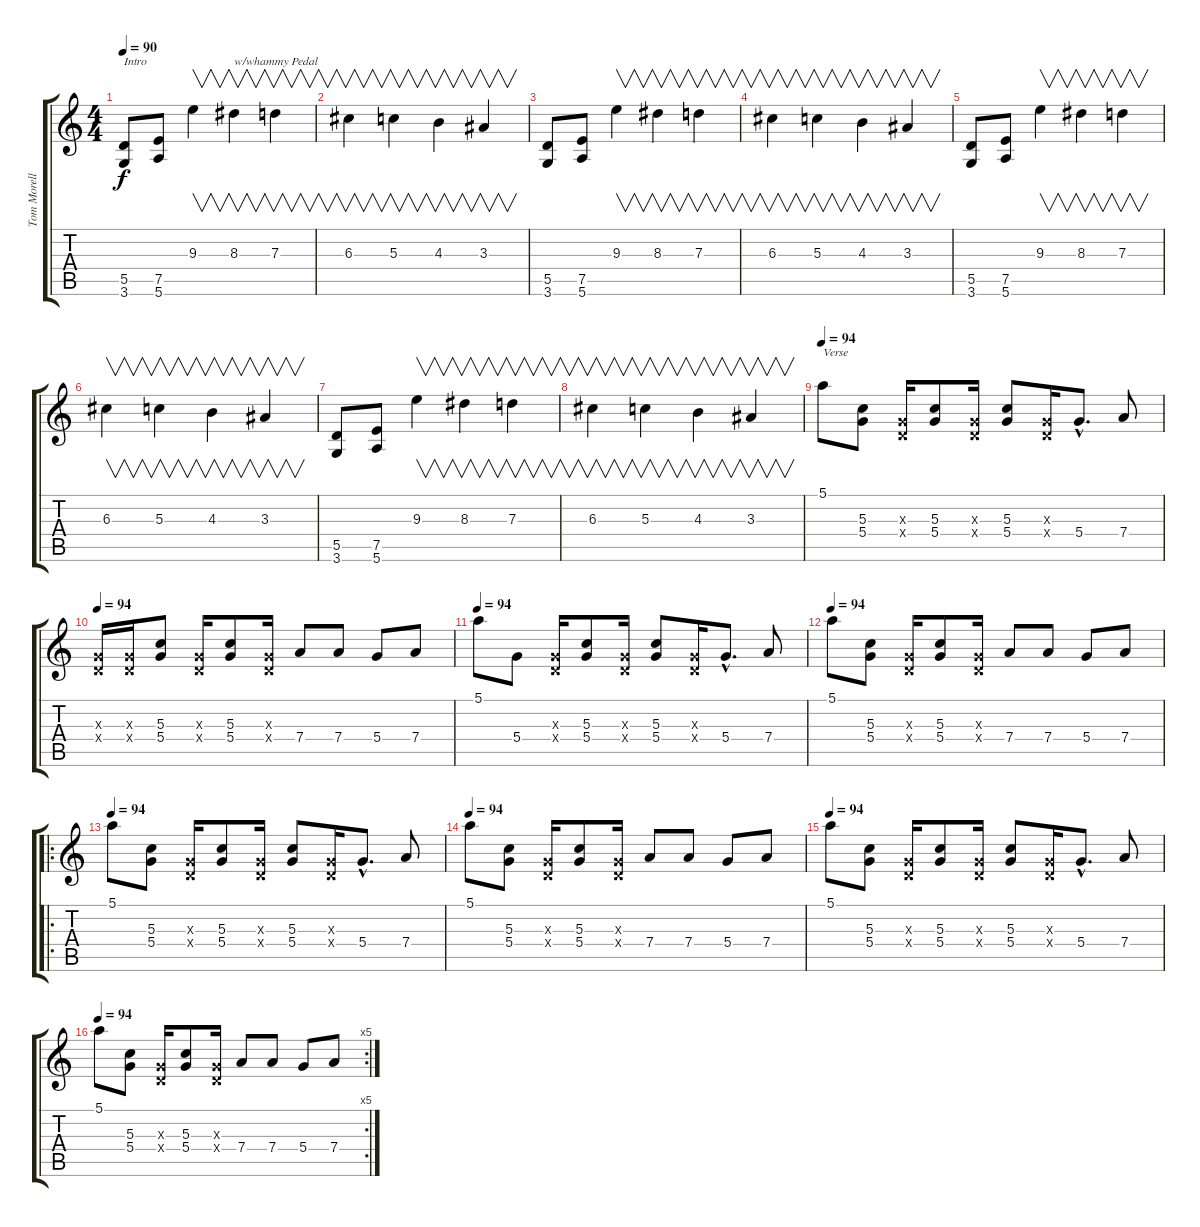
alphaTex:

\track ("Tom Morello" "Tom Morell") {instrument distortionguitar}
\staff {score tabs}
\tuning (E4 B3 G3 D3 A2 E2) {hide}
\ts (4 4)
\tempo 90
\clef g2
\ks c
(5.5 3.6).8{txt "Intro" dy f instrument distortionguitar} (7.5 5.6).8 9.3.4{v} 8.3.4{v txt "w/whammy Pedal "} 7.3.4{v} |
6.3.4{v} 5.3.4{v} 4.3.4{v} 3.3.4{v} |
(5.5 3.6).8 (7.5 5.6).8 9.3.4{v} 8.3.4{v} 7.3.4{v} |
6.3.4{v} 5.3.4{v} 4.3.4{v} 3.3.4{v} |
(5.5 3.6).8 (7.5 5.6).8 9.3.4{v} 8.3.4{v} 7.3.4{v} |
6.3.4{v} 5.3.4{v} 4.3.4{v} 3.3.4{v} |
(5.5 3.6).8 (7.5 5.6).8 9.3.4{v} 8.3.4{v} 7.3.4{v} |
6.3.4{v} 5.3.4{v} 4.3.4{v} 3.3.4{v} |
\tempo 94
5.1.8{txt "Verse"} (5.3 5.4).8 (0.3{x} 0.4{x}).16 (5.3 5.4).8 (0.3{x} 0.4{x}).16 (5.3 5.4).8 (0.3{x} 0.4{x}).16 5.4{hac}.8{d} 7.4.8 |
\tempo 94
(0.3{x} 0.4{x}).16 (0.3{x} 0.4{x}).16 (5.3 5.4).8 (0.3{x} 0.4{x}).16 (5.3 5.4).8 (0.3{x} 0.4{x}).16 7.4.8 7.4.8 5.4.8 7.4.8 |
\tempo 94
5.1.8 5.4.8 (0.3{x} 0.4{x}).16 (5.3 5.4).8 (0.3{x} 0.4{x}).16 (5.3 5.4).8 (0.3{x} 0.4{x}).16 5.4{hac}.8{d} 7.4.8 |
\tempo 94
5.1.8 (5.3 5.4).8 (0.3{x} 0.4{x}).16 (5.3 5.4).8 (0.3{x} 0.4{x}).16 7.4.8 7.4.8 5.4.8 7.4.8 |
\ro
\tempo 94
5.1.8 (5.3 5.4).8 (0.3{x} 0.4{x}).16 (5.3 5.4).8 (0.3{x} 0.4{x}).16 (5.3 5.4).8 (0.3{x} 0.4{x}).16 5.4{hac}.8{d} 7.4.8 |
\tempo 94
5.1.8 (5.3 5.4).8 (0.3{x} 0.4{x}).16 (5.3 5.4).8 (0.3{x} 0.4{x}).16 7.4.8 7.4.8 5.4.8 7.4.8 |
\tempo 94
5.1.8 (5.3 5.4).8 (0.3{x} 0.4{x}).16 (5.3 5.4).8 (0.3{x} 0.4{x}).16 (5.3 5.4).8 (0.3{x} 0.4{x}).16 5.4{hac}.8{d} 7.4.8 |
\rc 5
\tempo 94
5.1.8 (5.3 5.4).8 (0.3{x} 0.4{x}).16 (5.3 5.4).8 (0.3{x} 0.4{x}).16 7.4.8 7.4.8 5.4.8 7.4.8
